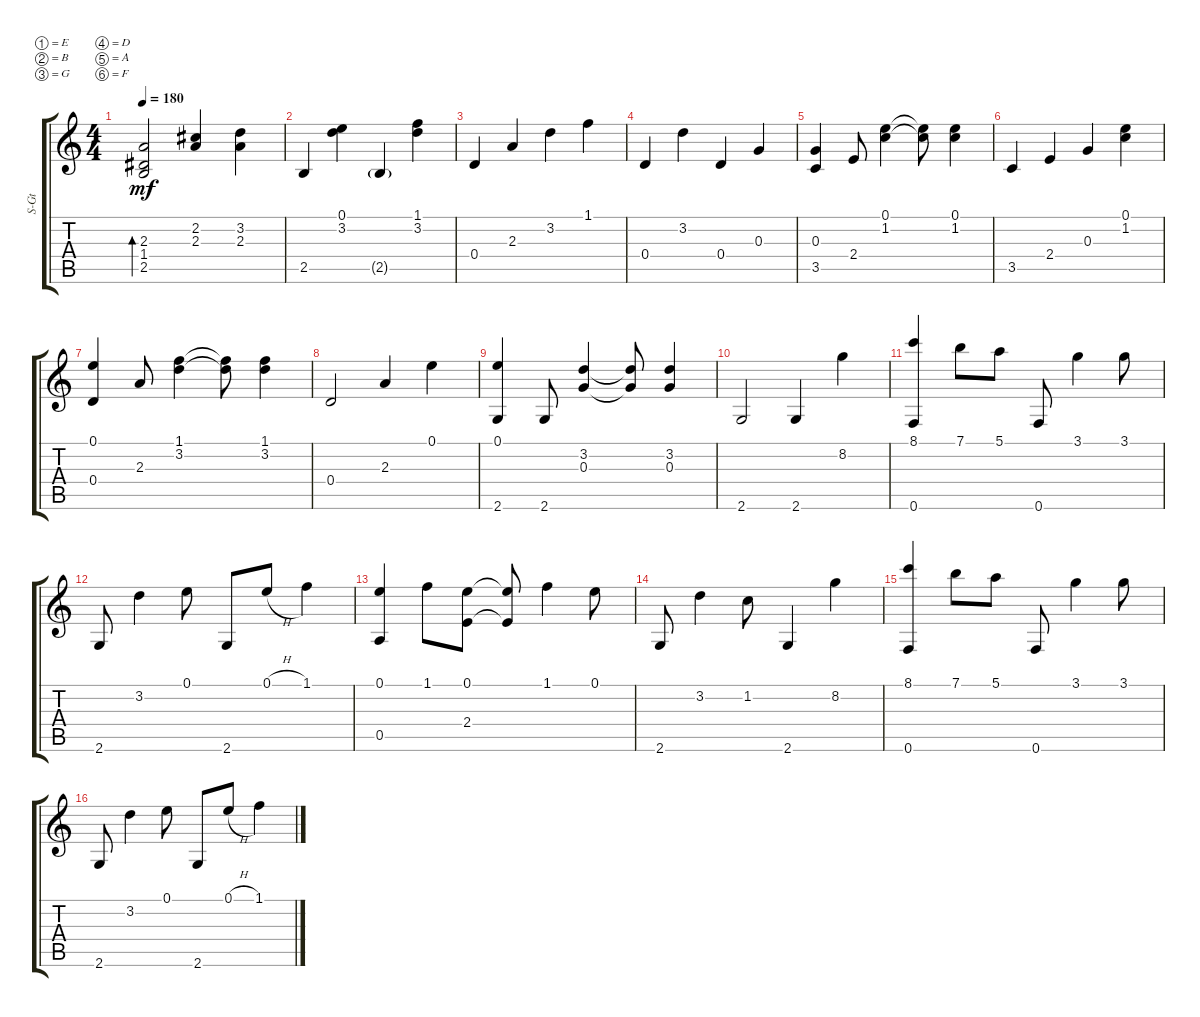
\defaultSystemsLayout 4
\bracketExtendMode groupsimilarinstruments
\otherSystemsTrackNameOrientation horizontal
\track ("Steel Guitar" "S-Gt") {instrument acousticguitarsteel}
\staff {score tabs}
\tuning (E4 B3 G3 D3 A2 F2)
\ts (4 4)
\tempo 180
\clef g2
\ks c
(2.5 1.4{acc #} 2.3).2{bd 30 dy mf beam Up} (2.3 2.2{acc #}).4{beam Up} (3.2 2.3).4{beam Down} |
2.5.4{beam Up} (0.1 3.2).4{beam Down} 2.5{g}.4{beam Up} (1.1 3.2).4{beam Down} |
0.4.4{beam Up} 2.3.4{beam Up} 3.2.4{beam Down} 1.1.4{beam Down} |
0.4.4{beam Up} 3.2.4{beam Down} 0.4.4{beam Up} 0.3.4{beam Up} |
(3.5 0.3).4{beam Up} 2.4.8{beam Up} (1.2 0.1).4{beam Down} (1.2{t} 0.1{t}).8{beam Down} (0.1 1.2).4{beam Down} |
3.5.4{beam Up} 2.4.4{beam Up} 0.3.4{beam Up} (1.2 0.1).4{beam Down} |
(0.1 0.4).4{beam Up} 2.3.8{beam Up} (3.2 1.1).4{beam Down} (3.2{t} 1.1{t}).8{beam Down} (1.1 3.2).4{beam Down} |
0.4.2{beam Up} 2.3.4{beam Up} 0.1.4{beam Down} |
(0.1 2.6).4{beam Up} 2.6.8{beam Up} (0.3 3.2).4{beam Up} (0.3{t} 3.2{t}).8{beam Up} (3.2 0.3).4{beam Up} |
2.6.2{beam Up} 2.6.4{beam Up} 8.2.4{beam Down} |
(8.1 0.6).4{beam Up} 7.1.8{beam Down} 5.1.8{beam Down} 0.6.8{beam Up} 3.1.4{beam Down} 3.1.8{beam Down} |
2.6.8{beam Up} 3.2.4{beam Down} 0.1.8{beam Down} 2.6.8{beam Up} 0.1{h}.8{beam Up} 1.1.4{beam Down} |
(0.1 0.5).4{beam Up} 1.1.8{beam Down} (0.1 2.4).8{beam Down} (0.1{t} 2.4{t}).8{beam Up} 1.1.4{beam Down} 0.1.8{beam Down} |
2.6.8{beam Up} 3.2.4{beam Down} 1.2.8{beam Down} 2.6.4{beam Up} 8.2.4{beam Down} |
(8.1 0.6).4{beam Up} 7.1.8{beam Down} 5.1.8{beam Down} 0.6.8{beam Up} 3.1.4{beam Down} 3.1.8{beam Down} |
2.6.8{beam Up} 3.2.4{beam Down} 0.1.8{beam Down} 2.6.8{beam Up} 0.1{h}.8{beam Up} 1.1.4{beam Down}
